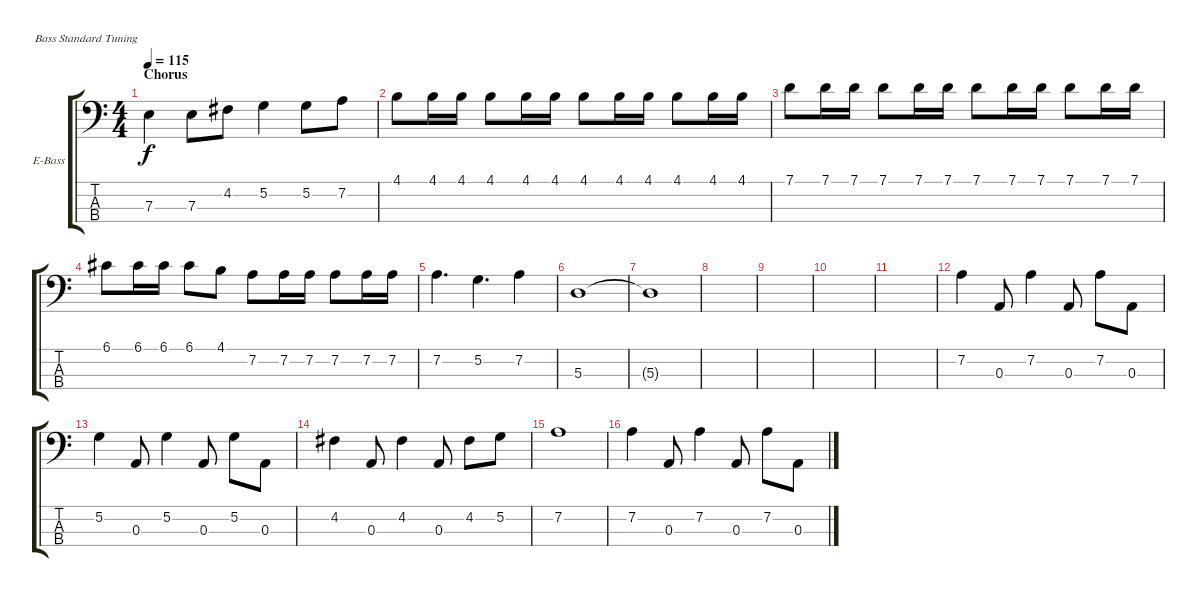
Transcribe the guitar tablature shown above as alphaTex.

\defaultSystemsLayout 4
\bracketExtendMode groupsimilarinstruments
\firstSystemTrackNameOrientation horizontal
\otherSystemsTrackNameOrientation horizontal
\track ("Electric Bass" "E-Bass") {instrument electricbassfinger}
\staff {score tabs}
\tuning (G2 D2 A1 E1)
\ts (4 4)
\section ("" "Chorus")
\tempo 115
\clef f4
\scale
0.333333
\ks c
7.3.4{dy f} 7.3.8 4.2.8 5.2.4 5.2.8 7.2.8 |
\scale
0.333333 4.1.8 4.1.16 4.1.16 4.1.8 4.1.16 4.1.16 4.1.8 4.1.16 4.1.16 4.1.8 4.1.16 4.1.16 |
\scale
0.333333 7.1.8 7.1.16 7.1.16 7.1.8 7.1.16 7.1.16 7.1.8 7.1.16 7.1.16 7.1.8 7.1.16 7.1.16 |
\scale
0.333333 6.1.8 6.1.16 6.1.16 6.1.8 4.1.8 7.2.8 7.2.16 7.2.16 7.2.8 7.2.16 7.2.16 |
\scale
0.333333 7.2.4{d} 5.2.4{d} 7.2.4 |
\scale
0.333333 5.3.1 |
\scale
0.333333 5.3{t}.1 |
\scale
0.333333 |
\scale
0.333333 |
\scale
0.333333 |
\scale
0.333333 |
\scale
0.333333 7.2.4 0.3.8 7.2.4 0.3.8 7.2.8 0.3.8 |
\scale
0.333333 5.2.4 0.3.8 5.2.4 0.3.8 5.2.8 0.3.8 |
\scale
0.333333 4.2.4 0.3.8 4.2.4 0.3.8 4.2.8 5.2.8 |
\scale
0.333333 7.2.1 |
\scale
0.333333 7.2.4 0.3.8 7.2.4 0.3.8 7.2.8 0.3.8
